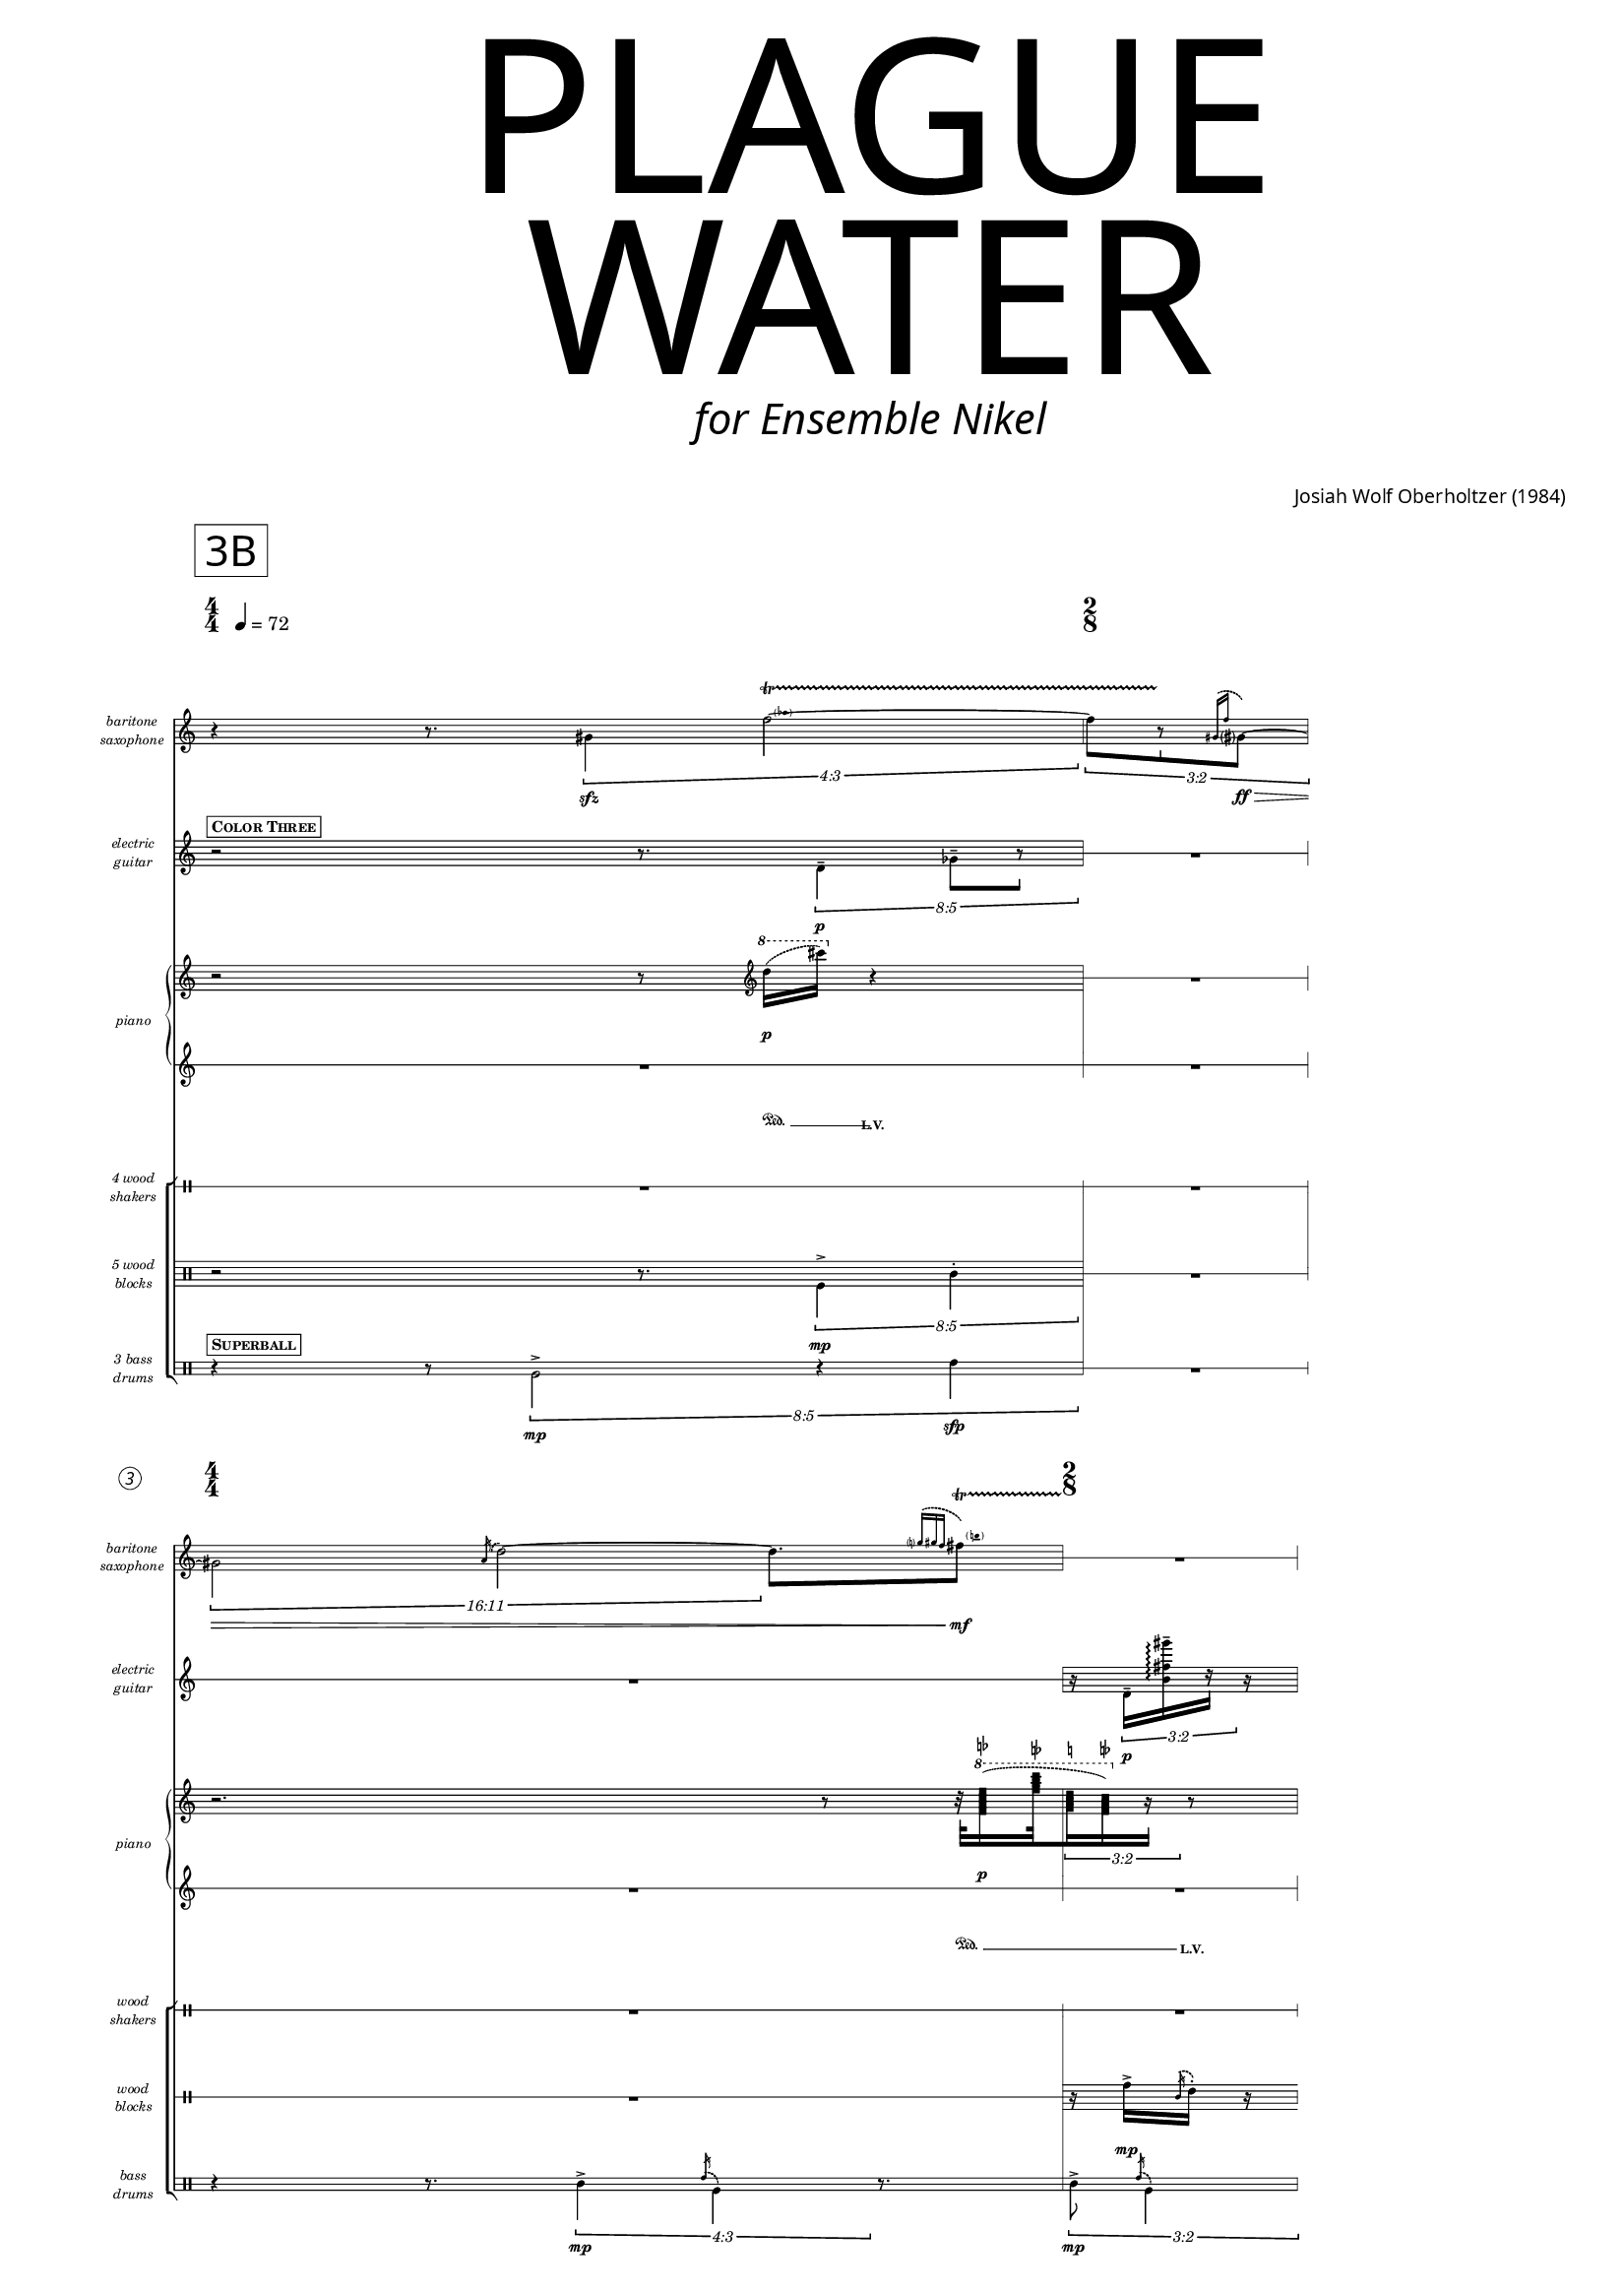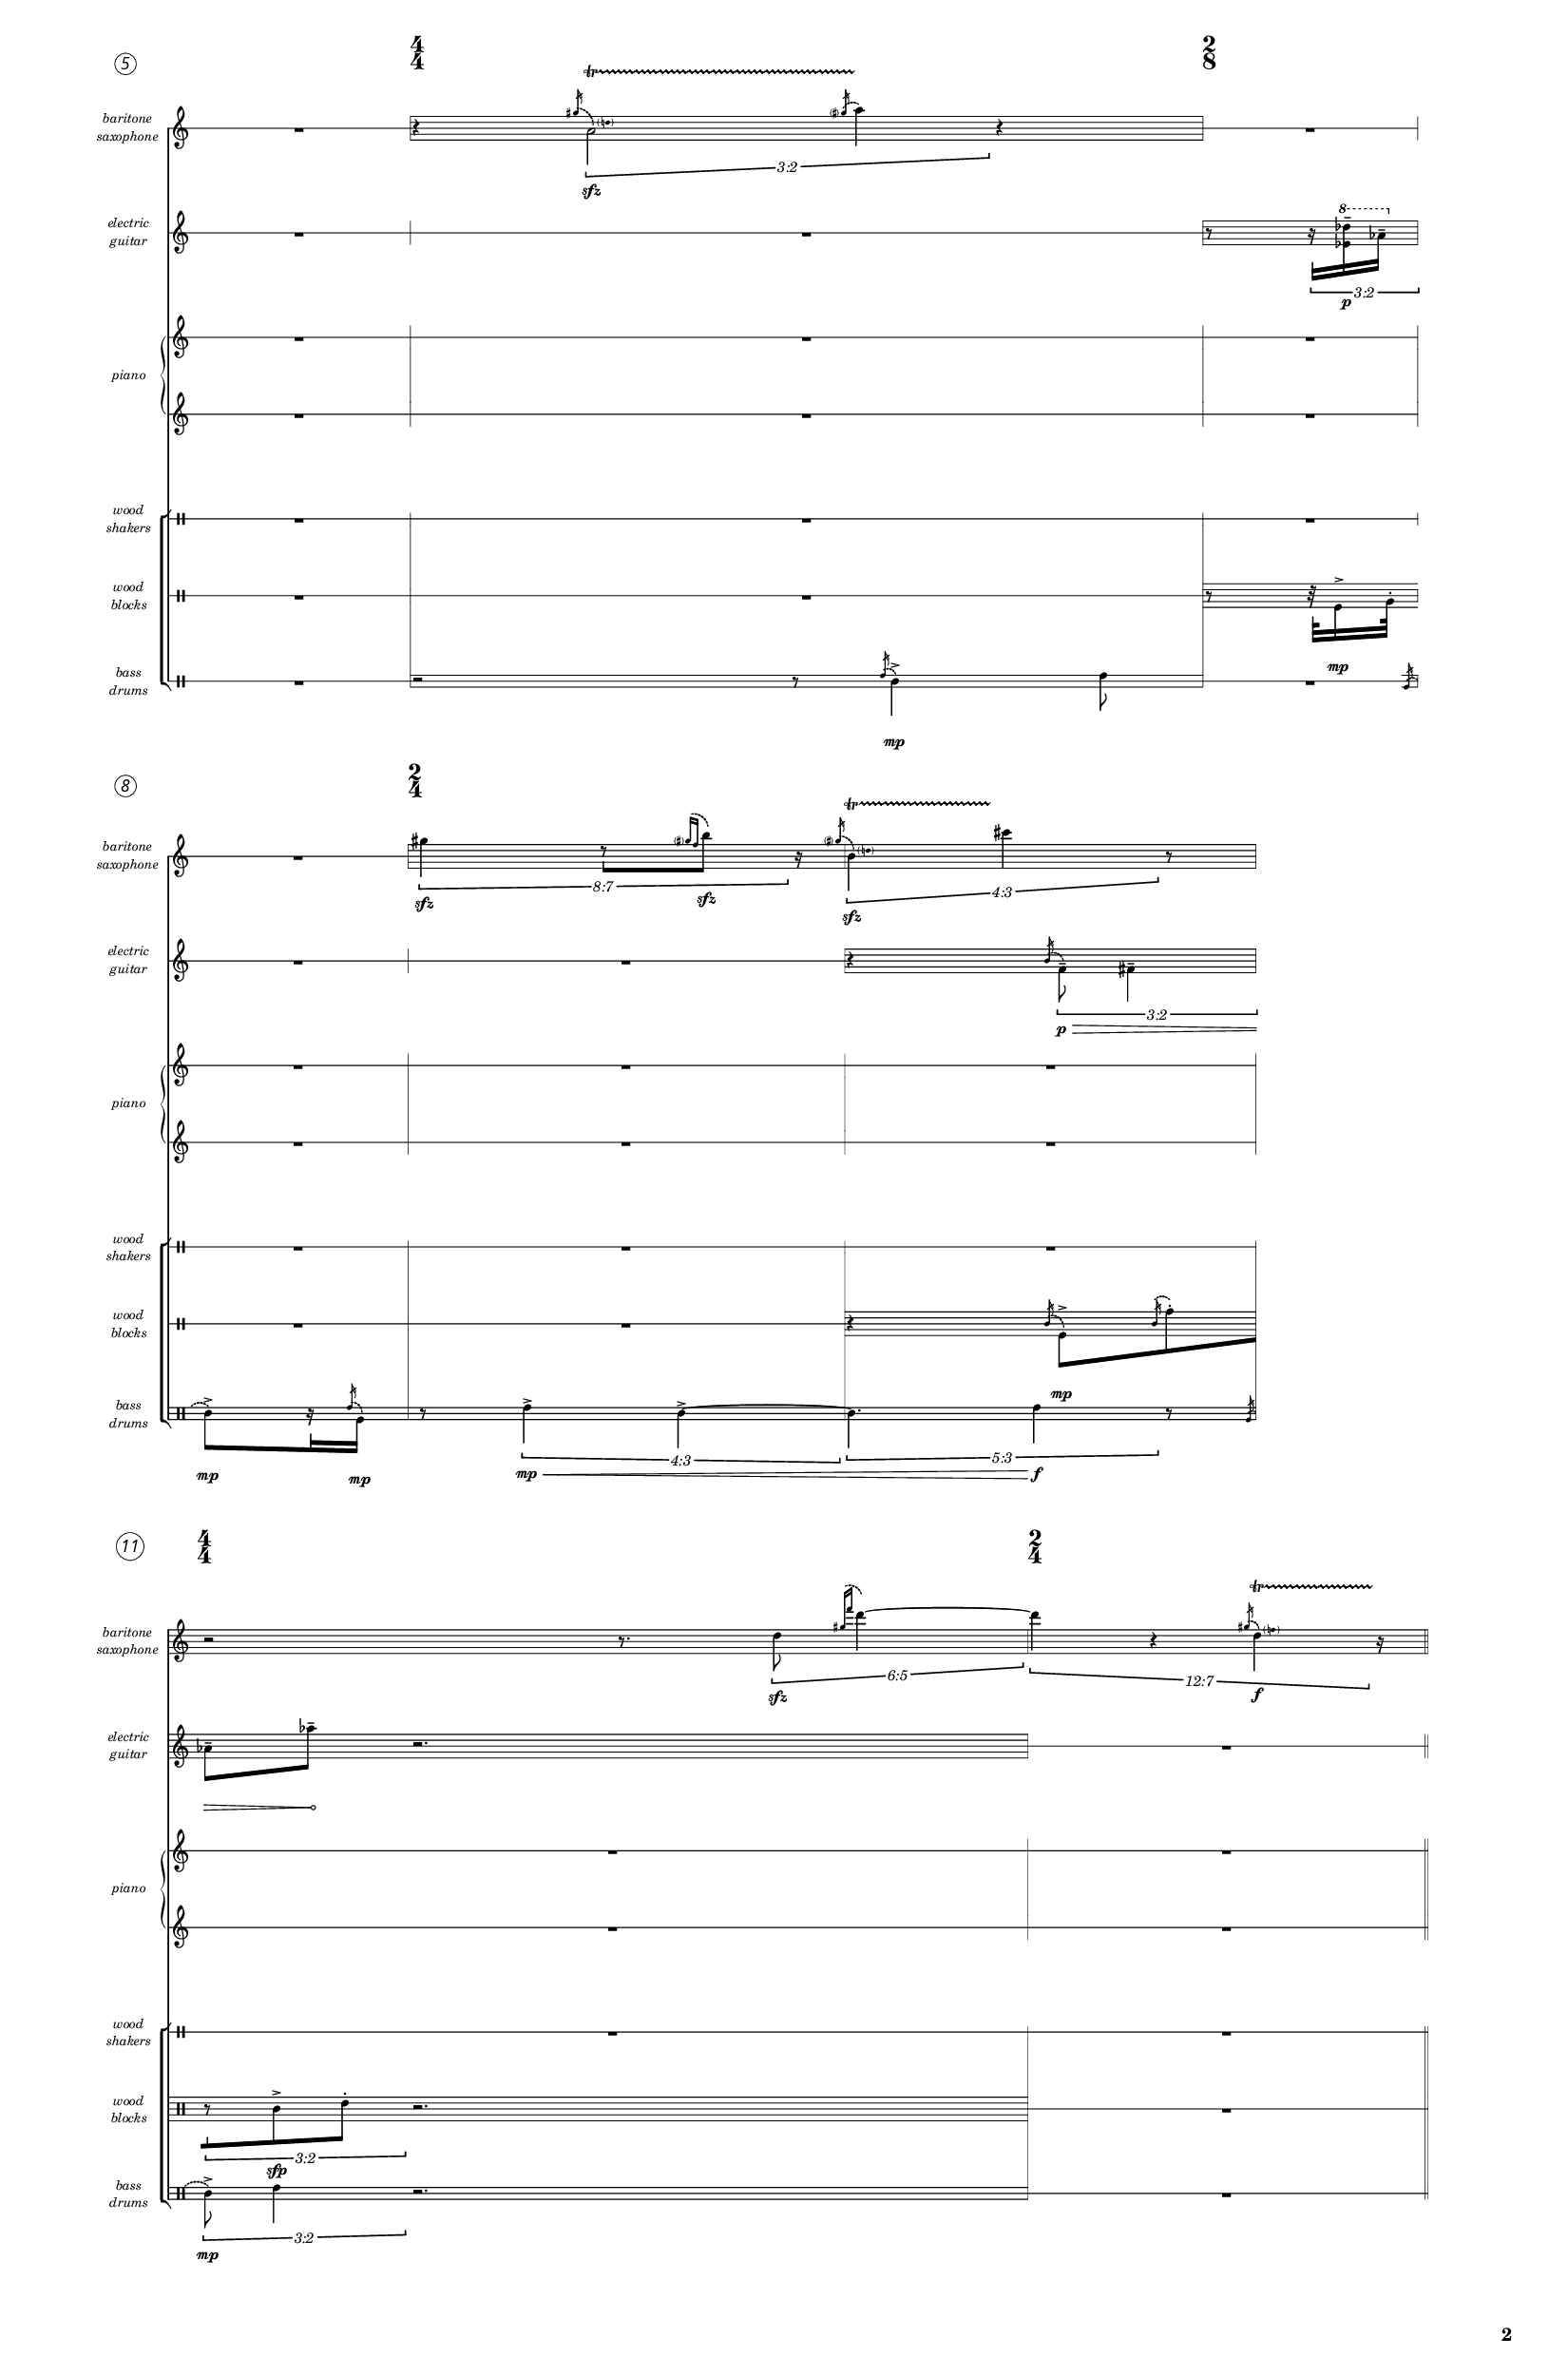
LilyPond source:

\version "2.19.2"
\language "english"

#(ly:set-option 'relative-includes #t)

\include "../../stylesheets/plague-water-header.ily"
\include "../../stylesheets/plague-water-layout.ily"
\include "../../stylesheets/plague-water-paper.ily"

\score {
	\context Score = "Plague Water Score" \with {
		\override HorizontalBracket #'color = #red
	} <<
		\tag score.saxophone.guitar.piano.percussion
		\context TimeSignatureContext = "TimeSignatureContext" {
			{
				\mark \markup { \override #'(box-padding . 0.5) \box 3B }
				\tempo 4=72
				\time 4/4
				s1 * 1
			}
			{
				\time 2/8
				s1 * 1/4
			}
			{
				\time 4/4
				s1 * 1
			}
			{
				\time 2/8
				s1 * 1/4
			}
			{
				s1 * 1/4
			}
			{
				\time 4/4
				s1 * 1
			}
			{
				\time 2/8
				s1 * 1/4
			}
			{
				s1 * 1/4
			}
			{
				\time 2/4
				s1 * 1/2
			}
			{
				s1 * 1/2
			}
			{
				\time 4/4
				s1 * 1
			}
			{
				\time 2/4
				s1 * 1/2
			}
		}
		\tag score.saxophone
		\context SaxophoneStaffGroup = "Saxophone Staff Group" <<
			\context SaxophoneStaff = "Saxophone Staff" {
				\clef "treble"
				\transpose ef, c'
				\context Voice = "Saxophone Voice" {
					{
						\tag #'Segment3bSaxophoneVoice1
						{
							{
								r4
								r8.
							}
						}
					}
					{
						\tag #'Segment3bSaxophoneVoice2
						{
							\tweak #'text #tuplet-number::calc-fraction-text
							\times 3/4 {
								b,4 \sfz
								\pitchedTrill
								af2 ~ \startTrillSpan cf'
							}
						}
						\tag #'Segment3bSaxophoneVoice3
						{
							\times 2/3 {
								\set stemLeftBeamCount = -1
								\set stemRightBeamCount = 1
								af8 [
								<> \stopTrillSpan
								\set stemLeftBeamCount = 1
								\set stemRightBeamCount = 1
								\afterGrace
								r8
								{
									\override Flag #'stroke-style = #"grace"
									\override Stem #'length = #8
									b,16 [ \(
									af16 ]
									\revert Flag #'stroke-style
									\revert Stem #'length
								}
								\set stemLeftBeamCount = 1
								\set stemRightBeamCount = -1
								b,8 ~ ] \) \> \ff
							}
						}
						\tag #'Segment3bSaxophoneVoice4
						{
							\tweak #'text #tuplet-number::calc-fraction-text
							\times 11/16 {
								\afterGrace
								b,2
								{
									\override Flag #'stroke-style = #"grace"
									\override Stem #'length = #8
									c16 \(
									\revert Flag #'stroke-style
									\revert Stem #'length
								}
								f2 ~ \)
							}
						}
						\tag #'Segment3bSaxophoneVoice5
						{
							{
								\set stemLeftBeamCount = -1
								\set stemRightBeamCount = 1
								\afterGrace
								f8. [
								{
									\override Flag #'stroke-style = #"grace"
									\override Stem #'length = #8
									bf16 [ \(
									b16
									af16 ]
									\revert Flag #'stroke-style
									\revert Stem #'length
								}
								\set stemLeftBeamCount = 1
								\set stemRightBeamCount = 0
								\pitchedTrill
								a8 ] \mf \) \startTrillSpan d'
								<> \stopTrillSpan
							}
						}
					}
					{
						\tag #'Segment3bSaxophoneVoice6
						{
							{
								\stopStaff
								\once \override Staff.StaffSymbol.line-count = 1
								\startStaff
								R1 * 1/4
							}
						}
						\tag #'Segment3bSaxophoneVoice7
						{
							{
								R1 * 1/4
								\stopStaff
								\startStaff
							}
						}
						\tag #'Segment3bSaxophoneVoice8
						{
							{
								\afterGrace
								r4
								{
									\override Flag #'stroke-style = #"grace"
									\override Stem #'length = #8
									b16 \(
									\revert Flag #'stroke-style
									\revert Stem #'length
								}
							}
						}
					}
					{
						\tag #'Segment3bSaxophoneVoice9
						{
							\times 2/3 {
								\afterGrace
								\pitchedTrill
								c2 \sfz \) \startTrillSpan f
								{
									\override Flag #'stroke-style = #"grace"
									\override Stem #'length = #8
									b16 \(
									\revert Flag #'stroke-style
									\revert Stem #'length
								}
								<> \stopTrillSpan
								c'4 \)
							}
						}
					}
					{
						\tag #'Segment3bSaxophoneVoice10
						{
							{
								r4
							}
						}
						\tag #'Segment3bSaxophoneVoice11
						{
							{
								\stopStaff
								\once \override Staff.StaffSymbol.line-count = 1
								\startStaff
								R1 * 1/4
							}
						}
						\tag #'Segment3bSaxophoneVoice12
						{
							{
								R1 * 1/4
								\stopStaff
								\startStaff
							}
						}
					}
					{
						\tag #'Segment3bSaxophoneVoice13
						{
							\tweak #'text #tuplet-number::calc-fraction-text
							\times 7/8 {
								b4 \sfz
								\set stemLeftBeamCount = 0
								\set stemRightBeamCount = 1
								\afterGrace
								r8 [
								{
									\override Flag #'stroke-style = #"grace"
									\override Stem #'length = #8
									b16 [ \(
									af16 ]
									\revert Flag #'stroke-style
									\revert Stem #'length
								}
								\set stemLeftBeamCount = 1
								\set stemRightBeamCount = 0
								d'8 \sfz ] \)
							}
						}
					}
					{
						\tag #'Segment3bSaxophoneVoice14
						{
							{
								\afterGrace
								r16
								{
									\override Flag #'stroke-style = #"grace"
									\override Stem #'length = #8
									b16 \(
									\revert Flag #'stroke-style
									\revert Stem #'length
								}
							}
						}
					}
					{
						\tag #'Segment3bSaxophoneVoice15
						{
							\tweak #'text #tuplet-number::calc-fraction-text
							\times 3/4 {
								\pitchedTrill
								d4 \sfz \) \startTrillSpan f
								<> \stopTrillSpan
								e'4
							}
						}
					}
					{
						\tag #'Segment3bSaxophoneVoice16
						{
							{
								r8
							}
						}
						\tag #'Segment3bSaxophoneVoice17
						{
							{
								r2
								r8.
							}
						}
					}
					{
						\tag #'Segment3bSaxophoneVoice18
						{
							\tweak #'text #tuplet-number::calc-fraction-text
							\times 5/6 {
								\set stemLeftBeamCount = 0
								\set stemRightBeamCount = 1
								\afterGrace
								f8 \sfz
								{
									\override Flag #'stroke-style = #"grace"
									\override Stem #'length = #8
									b16 [ \(
									af'16 ]
									\revert Flag #'stroke-style
									\revert Stem #'length
								}
								f'4 ~ \)
							}
						}
						\tag #'Segment3bSaxophoneVoice19
						{
							\tweak #'text #tuplet-number::calc-fraction-text
							\times 7/12 {
								f'4
								\afterGrace
								r4
								{
									\override Flag #'stroke-style = #"grace"
									\override Stem #'length = #8
									b16 \(
									\revert Flag #'stroke-style
									\revert Stem #'length
								}
								\pitchedTrill
								f4 \f \) \startTrillSpan af
								<> \stopTrillSpan
							}
						}
					}
					{
						\tag #'Segment3bSaxophoneVoice20
						{
							{
								r16
							}
						}
					}
				}
			}
		>>
		\tag score.guitar
		\context GuitarStaffGroup = "Guitar Staff Group" <<
			\context GuitarStaff = "Guitar Staff" {
				\clef "treble"
				\transpose c c'
				\context Voice = "Guitar Voice" {
					{
						\tag #'Segment3bGuitarVoice1
						{
							{
								r2
									^ \markup {
										\box
											\pad-around
												#0.5
												\large
													\bold
														\caps
															"Color Three"
										}
								r8.
							}
						}
					}
					{
						\tag #'Segment3bGuitarVoice2
						{
							\tweak #'text #tuplet-number::calc-fraction-text
							\times 5/8 {
								<d>4 -\tenuto \p
								\set stemLeftBeamCount = 0
								\set stemRightBeamCount = 1
								<gf>8 -\tenuto [
								\set stemLeftBeamCount = 1
								\set stemRightBeamCount = 0
								r8 ]
							}
						}
					}
					{
						\tag #'Segment3bGuitarVoice3
						{
							{
								\stopStaff
								\once \override Staff.StaffSymbol.line-count = 1
								\startStaff
								R1 * 1/4
							}
						}
						\tag #'Segment3bGuitarVoice4
						{
							{
								R1 * 1
								\stopStaff
								\startStaff
							}
						}
						\tag #'Segment3bGuitarVoice5
						{
							{
								r16
							}
						}
					}
					{
						\tag #'Segment3bGuitarVoice6
						{
							\times 2/3 {
								\set stemLeftBeamCount = 0
								\set stemRightBeamCount = 2
								<d>16 -\tenuto \p [
								\set stemLeftBeamCount = 2
								\set stemRightBeamCount = 2
								<b fs' gs''>16 -\tenuto \arpeggio
								\set stemLeftBeamCount = 2
								\set stemRightBeamCount = 0
								r16 ]
							}
						}
					}
					{
						\tag #'Segment3bGuitarVoice7
						{
							{
								r16
							}
						}
						\tag #'Segment3bGuitarVoice8
						{
							{
								\stopStaff
								\once \override Staff.StaffSymbol.line-count = 1
								\startStaff
								R1 * 1/4
							}
						}
						\tag #'Segment3bGuitarVoice9
						{
							{
								R1 * 1
								\stopStaff
								\startStaff
							}
						}
						\tag #'Segment3bGuitarVoice10
						{
							{
								r8
							}
						}
					}
					{
						\tag #'Segment3bGuitarVoice11
						{
							\times 2/3 {
								\set stemLeftBeamCount = 0
								\set stemRightBeamCount = 2
								r16 [
								\set stemLeftBeamCount = 2
								\set stemRightBeamCount = 2
								\ottava #1
								<ef' df''>16 -\tenuto \p
								\set stemLeftBeamCount = 2
								\set stemRightBeamCount = 0
								af'16 -\tenuto ]
								\ottava #0
							}
						}
					}
					{
						\tag #'Segment3bGuitarVoice12
						{
							{
								\stopStaff
								\once \override Staff.StaffSymbol.line-count = 1
								\startStaff
								R1 * 1/4
							}
						}
						\tag #'Segment3bGuitarVoice13
						{
							{
								R1 * 1/2
								\stopStaff
								\startStaff
							}
						}
						\tag #'Segment3bGuitarVoice14
						{
							{
								\afterGrace
								r4
								{
									\override Flag #'stroke-style = #"grace"
									\override Stem #'length = #8
									b16 \(
									\revert Flag #'stroke-style
									\revert Stem #'length
								}
							}
						}
					}
					{
						\tag #'Segment3bGuitarVoice15
						{
							\times 2/3 {
								\override Hairpin #'circled-tip = ##t
								\set stemLeftBeamCount = 0
								\set stemRightBeamCount = 1
								<f>8 -\tenuto \) \> \p
								<fs>4 -\tenuto
							}
						}
						\tag #'Segment3bGuitarVoice16
						{
							{
								\set stemLeftBeamCount = -1
								\set stemRightBeamCount = 1
								<af>8 -\tenuto [
								\set stemLeftBeamCount = 1
								\set stemRightBeamCount = 0
								af'8 -\tenuto ] \!
								\revert Hairpin #'circled-tip
							}
						}
					}
					{
						\tag #'Segment3bGuitarVoice17
						{
							{
								r2.
							}
						}
						\tag #'Segment3bGuitarVoice18
						{
							{
								\stopStaff
								\once \override Staff.StaffSymbol.line-count = 1
								\startStaff
								R1 * 1/2
								\stopStaff
								\startStaff
							}
						}
					}
				}
			}
		>>
		\tag score.piano
		\context PianoStaffGroup = "Piano Staff Group" <<
			\context PianoUpperStaff = "Piano Upper Staff" {
				\context Voice = "Piano RH Voice" {
					{
						\tag #'Segment3bPianoRHVoice1
						{
							{
								r2
								r8
							}
						}
					}
					{
						\tag #'Segment3bPianoRHVoice2
						{
							{
								\set stemLeftBeamCount = 0
								\set stemRightBeamCount = 2
								\ottava #1
								\clef treble
								d'''16 \p [ (
								\set stemLeftBeamCount = 2
								\set stemRightBeamCount = 0
								cs''''16 ] )
								\ottava #0
							}
						}
					}
					{
						\tag #'Segment3bPianoRHVoice3
						{
							{
								r4
							}
						}
						\tag #'Segment3bPianoRHVoice4
						{
							{
								\stopStaff
								\once \override Staff.StaffSymbol.line-count = 1
								\startStaff
								R1 * 1/4
								\stopStaff
								\startStaff
							}
						}
						\tag #'Segment3bPianoRHVoice5
						{
							{
								r2.
								r8
							}
						}
					}
					{
						\tag #'Segment3bPianoRHVoice6
						{
							{
								\set stemLeftBeamCount = 0
								\set stemRightBeamCount = 3
								r32 [
								\once \override Accidental.stencil = ##f
								\once \override AccidentalCautionary.stencil = ##f
								\once \override Arpeggio.X-offset = #-2
								\once \override NoteHead.stencil = #ly:text-interface::print
								\once \override NoteHead.text = \markup {
									\filled-box #'(-0.6 . 0.6) #'(-0.7 . 0.7) #0.25
								}
								\set stemLeftBeamCount = 2
								\set stemRightBeamCount = 2
								\ottava #1
								<f'' a'' c''' e'''>16 \p (
									^ \markup {
										\center-align
											\concat
												{
													\natural
													\flat
												}
										}
								\once \override Accidental.stencil = ##f
								\once \override AccidentalCautionary.stencil = ##f
								\once \override Arpeggio.X-offset = #-2
								\once \override NoteHead.stencil = #ly:text-interface::print
								\once \override NoteHead.text = \markup {
									\filled-box #'(-0.6 . 0.6) #'(-0.7 . 0.7) #0.25
								}
								\set stemLeftBeamCount = 3
								\set stemRightBeamCount = 1
								<f''' a''' c''''>32
									^ \markup {
										\center-align
											\concat
												{
													\natural
													\flat
												}
										}
							}
						}
						\tag #'Segment3bPianoRHVoice7
						{
							\times 2/3 {
								\once \override Accidental.stencil = ##f
								\once \override AccidentalCautionary.stencil = ##f
								\once \override Arpeggio.X-offset = #-2
								\once \override NoteHead.stencil = #ly:text-interface::print
								\once \override NoteHead.text = \markup {
									\filled-box #'(-0.6 . 0.6) #'(-0.7 . 0.7) #0.25
								}
								\set stemLeftBeamCount = 1
								\set stemRightBeamCount = 2
								<g'' b'' d'''>16
									^ \markup {
										\center-align
											\natural
										}
								\once \override Accidental.stencil = ##f
								\once \override AccidentalCautionary.stencil = ##f
								\once \override Arpeggio.X-offset = #-2
								\once \override NoteHead.stencil = #ly:text-interface::print
								\once \override NoteHead.text = \markup {
									\filled-box #'(-0.6 . 0.6) #'(-0.7 . 0.7) #0.25
								}
								\set stemLeftBeamCount = 2
								\set stemRightBeamCount = 2
								<f'' a'' c'''>16 )
									^ \markup {
										\center-align
											\concat
												{
													\natural
													\flat
												}
										}
								\ottava #0
								\set stemLeftBeamCount = 2
								\set stemRightBeamCount = 0
								r16 ]
							}
						}
					}
					{
						\tag #'Segment3bPianoRHVoice8
						{
							{
								r8
							}
						}
						\tag #'Segment3bPianoRHVoice9
						{
							{
								\stopStaff
								\once \override Staff.StaffSymbol.line-count = 1
								\startStaff
								R1 * 1/4
							}
						}
						\tag #'Segment3bPianoRHVoice10
						{
							{
								R1 * 1
							}
						}
						\tag #'Segment3bPianoRHVoice11
						{
							{
								R1 * 1/4
							}
						}
						\tag #'Segment3bPianoRHVoice12
						{
							{
								R1 * 1/4
							}
						}
						\tag #'Segment3bPianoRHVoice13
						{
							{
								R1 * 1/2
							}
						}
						\tag #'Segment3bPianoRHVoice14
						{
							{
								R1 * 1/2
							}
						}
						\tag #'Segment3bPianoRHVoice15
						{
							{
								R1 * 1
							}
						}
						\tag #'Segment3bPianoRHVoice16
						{
							{
								R1 * 1/2
								\stopStaff
								\startStaff
							}
						}
					}
				}
			}
			\context PianoLowerStaff = "Piano Lower Staff" {
				\context Voice = "Piano LH Voice" {
					{
						\tag #'Segment3bPianoLHVoice1
						{
							{
								\stopStaff
								\once \override Staff.StaffSymbol.line-count = 1
								\startStaff
								R1 * 1
							}
						}
						\tag #'Segment3bPianoLHVoice2
						{
							{
								R1 * 1/4
							}
						}
						\tag #'Segment3bPianoLHVoice3
						{
							{
								R1 * 1
							}
						}
						\tag #'Segment3bPianoLHVoice4
						{
							{
								R1 * 1/4
							}
						}
						\tag #'Segment3bPianoLHVoice5
						{
							{
								R1 * 1/4
							}
						}
						\tag #'Segment3bPianoLHVoice6
						{
							{
								R1 * 1
							}
						}
						\tag #'Segment3bPianoLHVoice7
						{
							{
								R1 * 1/4
							}
						}
						\tag #'Segment3bPianoLHVoice8
						{
							{
								R1 * 1/4
							}
						}
						\tag #'Segment3bPianoLHVoice9
						{
							{
								R1 * 1/2
							}
						}
						\tag #'Segment3bPianoLHVoice10
						{
							{
								R1 * 1/2
							}
						}
						\tag #'Segment3bPianoLHVoice11
						{
							{
								R1 * 1
							}
						}
						\tag #'Segment3bPianoLHVoice12
						{
							{
								R1 * 1/2
								\stopStaff
								\startStaff
							}
						}
					}
				}
			}
			\context Dynamics = "Piano Pedals" {
				{
					\tag #'Segment3bPianoPedals1
					{
						{
							r2
							r8
						}
					}
				}
				{
					\tag #'Segment3bPianoPedals2
					{
						{
							\once \override PianoPedalBracket.edge-height = #'(1 . 0)
							s1 * 1/8 \sustainOn
							<> \sustainOff
							\LV
						}
					}
				}
				{
					\tag #'Segment3bPianoPedals3
					{
						{
							r4
						}
					}
					\tag #'Segment3bPianoPedals4
					{
						{
							R1 * 1/4
						}
					}
					\tag #'Segment3bPianoPedals5
					{
						{
							r2.
							r8
						}
					}
				}
				{
					\tag #'Segment3bPianoPedals6
					{
						{
							\once \override PianoPedalBracket.edge-height = #'(1 . 0)
							s1 * 1/8 \sustainOn
						}
					}
					\tag #'Segment3bPianoPedals7
					{
						{
							s1 * 1/8
							<> \sustainOff
							\LV
						}
					}
				}
				{
					\tag #'Segment3bPianoPedals8
					{
						{
							r8
						}
					}
					\tag #'Segment3bPianoPedals9
					{
						{
							R1 * 1/4
						}
					}
					\tag #'Segment3bPianoPedals10
					{
						{
							R1 * 1
						}
					}
					\tag #'Segment3bPianoPedals11
					{
						{
							R1 * 1/4
						}
					}
					\tag #'Segment3bPianoPedals12
					{
						{
							R1 * 1/4
						}
					}
					\tag #'Segment3bPianoPedals13
					{
						{
							R1 * 1/2
						}
					}
					\tag #'Segment3bPianoPedals14
					{
						{
							R1 * 1/2
						}
					}
					\tag #'Segment3bPianoPedals15
					{
						{
							R1 * 1
						}
					}
					\tag #'Segment3bPianoPedals16
					{
						{
							R1 * 1/2
						}
					}
				}
			}
		>>
		\tag score.percussion
		\context PercussionStaffGroup = "Percussion Staff Group" <<
			\context PercussionShakerStaff = "Percussion Shaker Staff" {
				\clef "percussion"
				\context Voice = "Percussion Shaker Voice" {
					{
						\tag #'Segment3bPercussionShakerVoice1
						{
							{
								\stopStaff
								\once \override Staff.StaffSymbol.line-count = 1
								\startStaff
								R1 * 1
							}
						}
						\tag #'Segment3bPercussionShakerVoice2
						{
							{
								R1 * 1/4
							}
						}
						\tag #'Segment3bPercussionShakerVoice3
						{
							{
								R1 * 1
							}
						}
						\tag #'Segment3bPercussionShakerVoice4
						{
							{
								R1 * 1/4
							}
						}
						\tag #'Segment3bPercussionShakerVoice5
						{
							{
								R1 * 1/4
							}
						}
						\tag #'Segment3bPercussionShakerVoice6
						{
							{
								R1 * 1
							}
						}
						\tag #'Segment3bPercussionShakerVoice7
						{
							{
								R1 * 1/4
							}
						}
						\tag #'Segment3bPercussionShakerVoice8
						{
							{
								R1 * 1/4
							}
						}
						\tag #'Segment3bPercussionShakerVoice9
						{
							{
								R1 * 1/2
							}
						}
						\tag #'Segment3bPercussionShakerVoice10
						{
							{
								R1 * 1/2
							}
						}
						\tag #'Segment3bPercussionShakerVoice11
						{
							{
								R1 * 1
							}
						}
						\tag #'Segment3bPercussionShakerVoice12
						{
							{
								R1 * 1/2
								\stopStaff
								\startStaff
							}
						}
					}
				}
			}
			\context PercussionWoodblockStaff = "Percussion Woodblock Staff" {
				\clef "percussion"
				\context Voice = "Percussion Woodblock Voice" {
					{
						\tag #'Segment3bPercussionWoodblockVoice1
						{
							{
								r2
								r8.
							}
						}
					}
					{
						\tag #'Segment3bPercussionWoodblockVoice2
						{
							\tweak #'text #tuplet-number::calc-fraction-text
							\times 5/8 {
								f4 -\accent \mp
								c'4 -\staccato
							}
						}
					}
					{
						\tag #'Segment3bPercussionWoodblockVoice3
						{
							{
								\stopStaff
								\once \override Staff.StaffSymbol.line-count = 1
								\startStaff
								R1 * 1/4
							}
						}
						\tag #'Segment3bPercussionWoodblockVoice4
						{
							{
								R1 * 1
								\stopStaff
								\startStaff
							}
						}
						\tag #'Segment3bPercussionWoodblockVoice5
						{
							{
								r16
							}
						}
					}
					{
						\tag #'Segment3bPercussionWoodblockVoice6
						{
							{
								\set stemLeftBeamCount = 0
								\set stemRightBeamCount = 2
								\afterGrace
								g'16 -\accent \mp [
								{
									\override Flag #'stroke-style = #"grace"
									\override Stem #'length = #8
									c'16 \(
									\revert Flag #'stroke-style
									\revert Stem #'length
								}
								\set stemLeftBeamCount = 2
								\set stemRightBeamCount = 0
								e'16 -\staccato ] \)
							}
						}
					}
					{
						\tag #'Segment3bPercussionWoodblockVoice7
						{
							{
								r16
							}
						}
						\tag #'Segment3bPercussionWoodblockVoice8
						{
							{
								\stopStaff
								\once \override Staff.StaffSymbol.line-count = 1
								\startStaff
								R1 * 1/4
							}
						}
						\tag #'Segment3bPercussionWoodblockVoice9
						{
							{
								R1 * 1
								\stopStaff
								\startStaff
							}
						}
						\tag #'Segment3bPercussionWoodblockVoice10
						{
							{
								r8
							}
						}
					}
					{
						\tag #'Segment3bPercussionWoodblockVoice11
						{
							{
								\set stemLeftBeamCount = 0
								\set stemRightBeamCount = 3
								r32 [
								\set stemLeftBeamCount = 2
								\set stemRightBeamCount = 2
								f16 -\accent \mp
								\set stemLeftBeamCount = 3
								\set stemRightBeamCount = 0
								a32 -\staccato ]
							}
						}
					}
					{
						\tag #'Segment3bPercussionWoodblockVoice12
						{
							{
								\stopStaff
								\once \override Staff.StaffSymbol.line-count = 1
								\startStaff
								R1 * 1/4
							}
						}
						\tag #'Segment3bPercussionWoodblockVoice13
						{
							{
								R1 * 1/2
								\stopStaff
								\startStaff
							}
						}
						\tag #'Segment3bPercussionWoodblockVoice14
						{
							{
								\afterGrace
								r4
								{
									\override Flag #'stroke-style = #"grace"
									\override Stem #'length = #8
									c'16 \(
									\revert Flag #'stroke-style
									\revert Stem #'length
								}
							}
						}
					}
					{
						\tag #'Segment3bPercussionWoodblockVoice15
						{
							{
								\set stemLeftBeamCount = 0
								\set stemRightBeamCount = 1
								\afterGrace
								f8 -\accent \mp \) [
								{
									\override Flag #'stroke-style = #"grace"
									\override Stem #'length = #8
									c'16 \(
									\revert Flag #'stroke-style
									\revert Stem #'length
								}
								\set stemLeftBeamCount = 1
								\set stemRightBeamCount = 1
								g'8 -\staccato \)
							}
						}
						\tag #'Segment3bPercussionWoodblockVoice16
						{
							\times 2/3 {
								\set stemLeftBeamCount = 1
								\set stemRightBeamCount = 1
								r8
								\set stemLeftBeamCount = 1
								\set stemRightBeamCount = 1
								c'8 -\accent \sfp
								\set stemLeftBeamCount = 1
								\set stemRightBeamCount = 0
								e'8 -\staccato ]
							}
						}
					}
					{
						\tag #'Segment3bPercussionWoodblockVoice17
						{
							{
								r2.
							}
						}
						\tag #'Segment3bPercussionWoodblockVoice18
						{
							{
								\stopStaff
								\once \override Staff.StaffSymbol.line-count = 1
								\startStaff
								R1 * 1/2
								\stopStaff
								\startStaff
							}
						}
					}
				}
			}
			\context PercussionDrumStaff = "Percussion Drum Staff" {
				\clef "percussion"
				\context Voice = "Percussion Drum Voice" {
					{
						\tag #'Segment3bPercussionDrumVoice1
						{
							{
								r4
									^ \markup {
										\box
											\pad-around
												#0.5
												\large
													\bold
														\caps
															Superball
										}
								r8
							}
						}
					}
					{
						\tag #'Segment3bPercussionDrumVoice2
						{
							\tweak #'text #tuplet-number::calc-fraction-text
							\times 5/8 {
								a2 -\accent \mp
								r4
								e'4 \sfp
							}
						}
					}
					{
						\tag #'Segment3bPercussionDrumVoice3
						{
							{
								\stopStaff
								\once \override Staff.StaffSymbol.line-count = 1
								\startStaff
								R1 * 1/4
								\stopStaff
								\startStaff
							}
						}
						\tag #'Segment3bPercussionDrumVoice4
						{
							{
								r4
								r8.
							}
						}
					}
					{
						\tag #'Segment3bPercussionDrumVoice5
						{
							\tweak #'text #tuplet-number::calc-fraction-text
							\times 3/4 {
								\afterGrace
								c'4 -\accent \mp
								{
									\override Flag #'stroke-style = #"grace"
									\override Stem #'length = #8
									e'16 \(
									\revert Flag #'stroke-style
									\revert Stem #'length
								}
								a4 \)
							}
						}
					}
					{
						\tag #'Segment3bPercussionDrumVoice6
						{
							{
								r8.
							}
						}
					}
					{
						\tag #'Segment3bPercussionDrumVoice7
						{
							\times 2/3 {
								\set stemLeftBeamCount = 0
								\set stemRightBeamCount = 1
								\afterGrace
								c'8 -\accent \mp
								{
									\override Flag #'stroke-style = #"grace"
									\override Stem #'length = #8
									e'16 \(
									\revert Flag #'stroke-style
									\revert Stem #'length
								}
								a4 \)
							}
						}
					}
					{
						\tag #'Segment3bPercussionDrumVoice8
						{
							{
								\stopStaff
								\once \override Staff.StaffSymbol.line-count = 1
								\startStaff
								R1 * 1/4
								\stopStaff
								\startStaff
							}
						}
						\tag #'Segment3bPercussionDrumVoice9
						{
							{
								r2
								\afterGrace
								r8
								{
									\override Flag #'stroke-style = #"grace"
									\override Stem #'length = #8
									e'16 \(
									\revert Flag #'stroke-style
									\revert Stem #'length
								}
							}
						}
					}
					{
						\tag #'Segment3bPercussionDrumVoice10
						{
							{
								c'4 -\accent \mp \)
								\set stemLeftBeamCount = 1
								\set stemRightBeamCount = 0
								e'8
							}
						}
					}
					{
						\tag #'Segment3bPercussionDrumVoice11
						{
							{
								\stopStaff
								\once \override Staff.StaffSymbol.line-count = 1
								\startStaff
								\afterGrace
								R1 * 1/4
								{
									\override Flag #'stroke-style = #"grace"
									\override Stem #'length = #8
									\stopStaff
									\startStaff
									a16 \(
									\revert Flag #'stroke-style
									\revert Stem #'length
								}
								\stopStaff
								\startStaff
							}
						}
					}
					{
						\tag #'Segment3bPercussionDrumVoice12
						{
							{
								\set stemLeftBeamCount = 0
								\set stemRightBeamCount = 1
								c'8 -\accent \mp \) [
								\set stemLeftBeamCount = 1
								\set stemRightBeamCount = 2
								\afterGrace
								r16
								{
									\override Flag #'stroke-style = #"grace"
									\override Stem #'length = #8
									e'16 \(
									\revert Flag #'stroke-style
									\revert Stem #'length
								}
								\set stemLeftBeamCount = 2
								\set stemRightBeamCount = 0
								a16 \mp ] \)
							}
						}
					}
					{
						\tag #'Segment3bPercussionDrumVoice13
						{
							{
								r8
							}
						}
					}
					{
						\tag #'Segment3bPercussionDrumVoice14
						{
							\tweak #'text #tuplet-number::calc-fraction-text
							\times 3/4 {
								e'4 -\accent \< \mp
								c'4 -\accent ~
							}
						}
						\tag #'Segment3bPercussionDrumVoice15
						{
							\tweak #'text #tuplet-number::calc-fraction-text
							\times 3/5 {
								c'4.
								e'4 \f
							}
						}
					}
					{
						\tag #'Segment3bPercussionDrumVoice16
						{
							{
								\afterGrace
								r8
								{
									\override Flag #'stroke-style = #"grace"
									\override Stem #'length = #8
									a16 \(
									\revert Flag #'stroke-style
									\revert Stem #'length
								}
							}
						}
					}
					{
						\tag #'Segment3bPercussionDrumVoice17
						{
							\times 2/3 {
								\set stemLeftBeamCount = 0
								\set stemRightBeamCount = 1
								c'8 -\accent \mp \)
								e'4
							}
						}
					}
					{
						\tag #'Segment3bPercussionDrumVoice18
						{
							{
								r2.
							}
						}
						\tag #'Segment3bPercussionDrumVoice19
						{
							{
								\stopStaff
								\once \override Staff.StaffSymbol.line-count = 1
								\startStaff
								R1 * 1/2
								\bar "||"
								\stopStaff
								\startStaff
							}
						}
					}
				}
			}
		>>
	>>
}